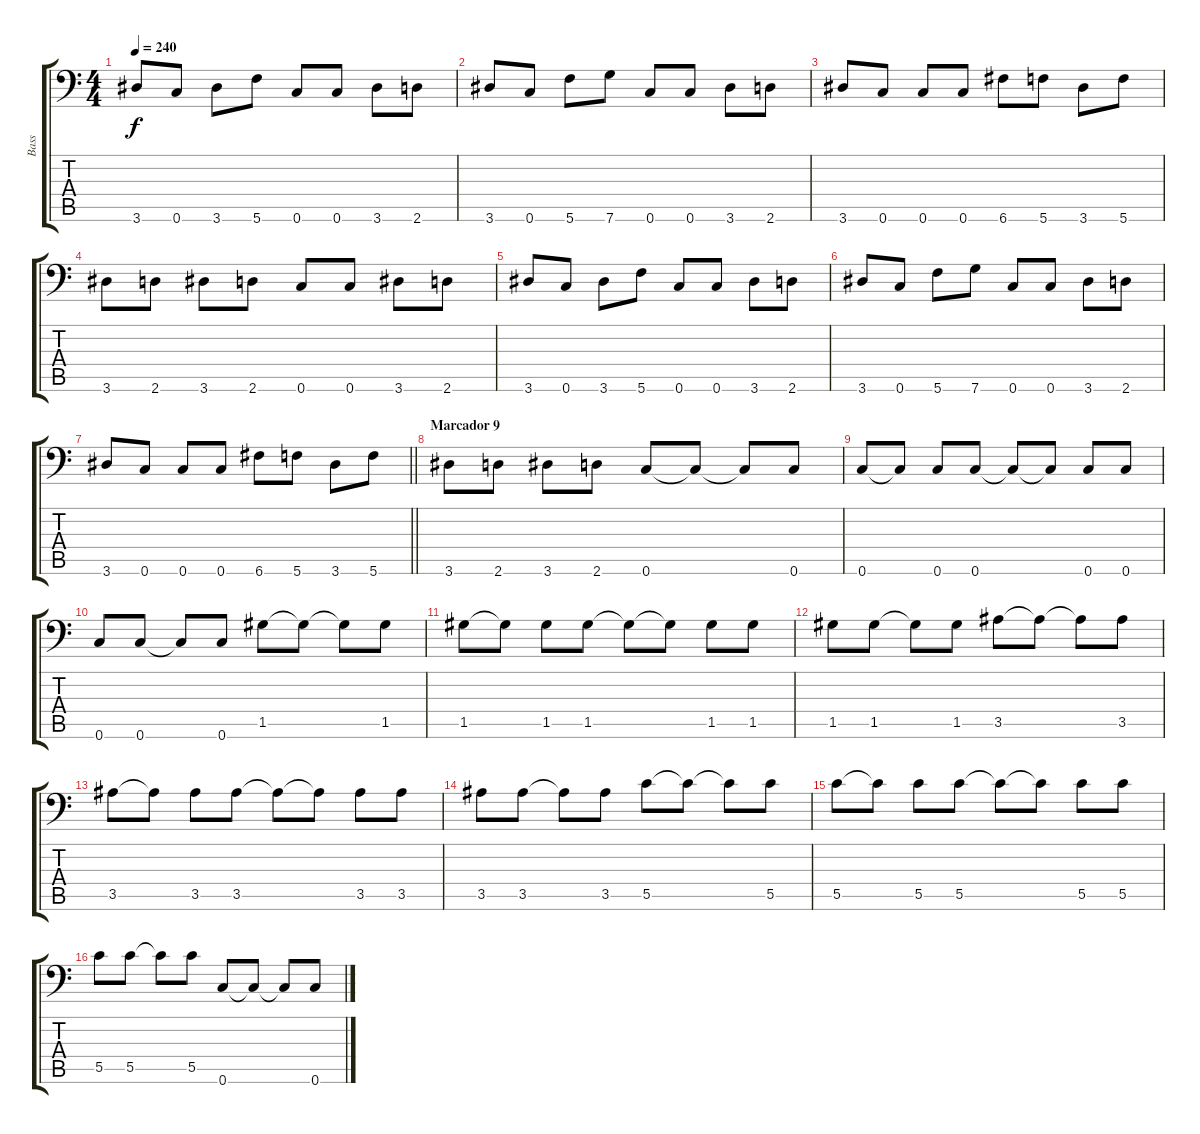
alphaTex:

\track ("Bass" "Bass") {instrument electricbassfinger}
\staff {score tabs}
\tuning (D4 A3 F3 C3 G2 C2) {hide}
\ts (4 4)
\tempo 240
\clef f4
\ks c
3.6.8{dy f} 0.6.8 3.6.8 5.6.8 0.6.8 0.6.8 3.6.8 2.6.8 |
3.6.8 0.6.8 5.6.8 7.6.8 0.6.8 0.6.8 3.6.8 2.6.8 |
3.6.8 0.6.8 0.6.8 0.6.8 6.6.8 5.6.8 3.6.8 5.6.8 |
3.6.8 2.6.8 3.6.8 2.6.8 0.6.8 0.6.8 3.6.8 2.6.8 |
3.6.8 0.6.8 3.6.8 5.6.8 0.6.8 0.6.8 3.6.8 2.6.8 |
3.6.8 0.6.8 5.6.8 7.6.8 0.6.8 0.6.8 3.6.8 2.6.8 |
\barLineRight lightlight
3.6.8 0.6.8 0.6.8 0.6.8 6.6.8 5.6.8 3.6.8 5.6.8 |
\section ("" "Marcador 9")
3.6.8 2.6.8 3.6.8 2.6.8 0.6.8 0.6{t}.8 0.6{t}.8 0.6.8 |
0.6.8 0.6{t}.8 0.6.8 0.6.8 0.6{t}.8 0.6{t}.8 0.6.8 0.6.8 |
0.6.8 0.6.8 0.6{t}.8 0.6.8 1.5.8 1.5{t}.8 1.5{t}.8 1.5.8 |
1.5.8 1.5{t}.8 1.5.8 1.5.8 1.5{t}.8 1.5{t}.8 1.5.8 1.5.8 |
1.5.8 1.5.8 1.5{t}.8 1.5.8 3.5.8 3.5{t}.8 3.5{t}.8 3.5.8 |
3.5.8 3.5{t}.8 3.5.8 3.5.8 3.5{t}.8 3.5{t}.8 3.5.8 3.5.8 |
3.5.8 3.5.8 3.5{t}.8 3.5.8 5.5.8 5.5{t}.8 5.5{t}.8 5.5.8 |
5.5.8 5.5{t}.8 5.5.8 5.5.8 5.5{t}.8 5.5{t}.8 5.5.8 5.5.8 |
5.5.8 5.5.8 5.5{t}.8 5.5.8 0.6.8 0.6{t}.8 0.6{t}.8 0.6.8
